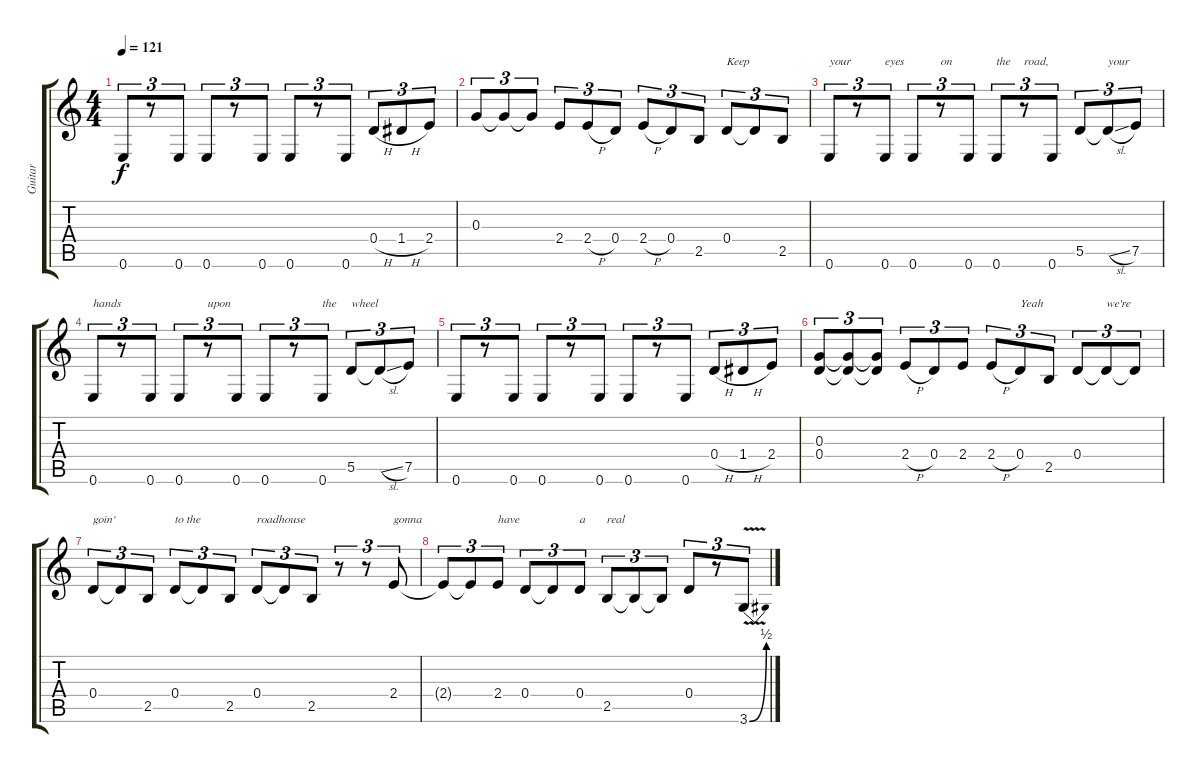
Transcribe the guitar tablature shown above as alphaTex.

\track ("Guitar" "Guitar") {instrument distortionguitar}
\staff {score tabs}
\tuning (E4 B3 G3 D3 A2 E2) {hide}
\ts (4 4)
\tempo 121
\clef g2
\ks c
0.6.8{tu (3 2) dy f} r.8{tu (3 2)} 0.6.8{tu (3 2)} 0.6.8{tu (3 2)} r.8{tu (3 2)} 0.6.8{tu (3 2)} 0.6.8{tu (3 2)} r.8{tu (3 2)} 0.6.8{tu (3 2)} 0.4{h}.8{tu (3 2)} 1.4{h}.8{tu (3 2)} 2.4.8{tu (3 2)} |
0.3.8{tu (3 2)} 0.3{t}.8{tu (3 2)} 0.3{t}.8{tu (3 2)} 2.4.8{tu (3 2)} 2.4{h}.8{tu (3 2)} 0.4.8{tu (3 2)} 2.4{h}.8{tu (3 2)} 0.4.8{tu (3 2)} 2.5.8{tu (3 2)} 0.4.8{tu (3 2) txt "Keep"} 0.4{t}.8{tu (3 2)} 2.5.8{tu (3 2)} |
0.6.8{tu (3 2) txt "your"} r.8{tu (3 2)} 0.6.8{tu (3 2) txt "eyes"} 0.6.8{tu (3 2)} r.8{tu (3 2) txt "on"} 0.6.8{tu (3 2)} 0.6.8{tu (3 2) txt "the"} r.8{tu (3 2) txt "road,"} 0.6.8{tu (3 2)} 5.5.8{tu (3 2)} 5.5{sl t}.8{tu (3 2) txt "your"} 7.5.8{tu (3 2)} |
0.6.8{tu (3 2) txt "hands"} r.8{tu (3 2)} 0.6.8{tu (3 2)} 0.6.8{tu (3 2)} r.8{tu (3 2) txt "upon"} 0.6.8{tu (3 2)} 0.6.8{tu (3 2)} r.8{tu (3 2)} 0.6.8{tu (3 2) txt "the"} 5.5.8{tu (3 2) txt "wheel"} 5.5{sl t}.8{tu (3 2)} 7.5.8{tu (3 2)} |
0.6.8{tu (3 2)} r.8{tu (3 2)} 0.6.8{tu (3 2)} 0.6.8{tu (3 2)} r.8{tu (3 2)} 0.6.8{tu (3 2)} 0.6.8{tu (3 2)} r.8{tu (3 2)} 0.6.8{tu (3 2)} 0.4{h}.8{tu (3 2)} 1.4{h}.8{tu (3 2)} 2.4.8{tu (3 2)} |
(0.3 0.4).8{tu (3 2)} (0.3{t} 0.4{t}).8{tu (3 2)} (0.3{t} 0.4{t}).8{tu (3 2)} 2.4{h}.8{tu (3 2)} 0.4.8{tu (3 2)} 2.4.8{tu (3 2)} 2.4{h}.8{tu (3 2)} 0.4.8{tu (3 2) txt "Yeah"} 2.5.8{tu (3 2)} 0.4.8{tu (3 2)} 0.4{t}.8{tu (3 2) txt "we're"} 0.4{t}.8{tu (3 2)} |
0.4.8{tu (3 2) txt "goin'"} 0.4{t}.8{tu (3 2)} 2.5.8{tu (3 2)} 0.4.8{tu (3 2) txt "to the"} 0.4{t}.8{tu (3 2)} 2.5.8{tu (3 2)} 0.4.8{tu (3 2) txt "roadhouse"} 0.4{t}.8{tu (3 2)} 2.5.8{tu (3 2)} r.8{tu (3 2)} r.8{tu (3 2)} 2.4.8{tu (3 2) txt "gonna"} |
2.4{t}.8{tu (3 2)} 2.4{t}.8{tu (3 2)} 2.4.8{tu (3 2) txt "have"} 0.4.8{tu (3 2)} 0.4{t}.8{tu (3 2)} 0.4.8{tu (3 2) txt "a"} 2.5.8{tu (3 2) txt "real"} 2.5{t}.8{tu (3 2)} 2.5{t}.8{tu (3 2)} 0.4.8{tu (3 2)} r.8{tu (3 2)} 3.6{be (bend 0 0 60 2) v}.8{tu (3 2)}
